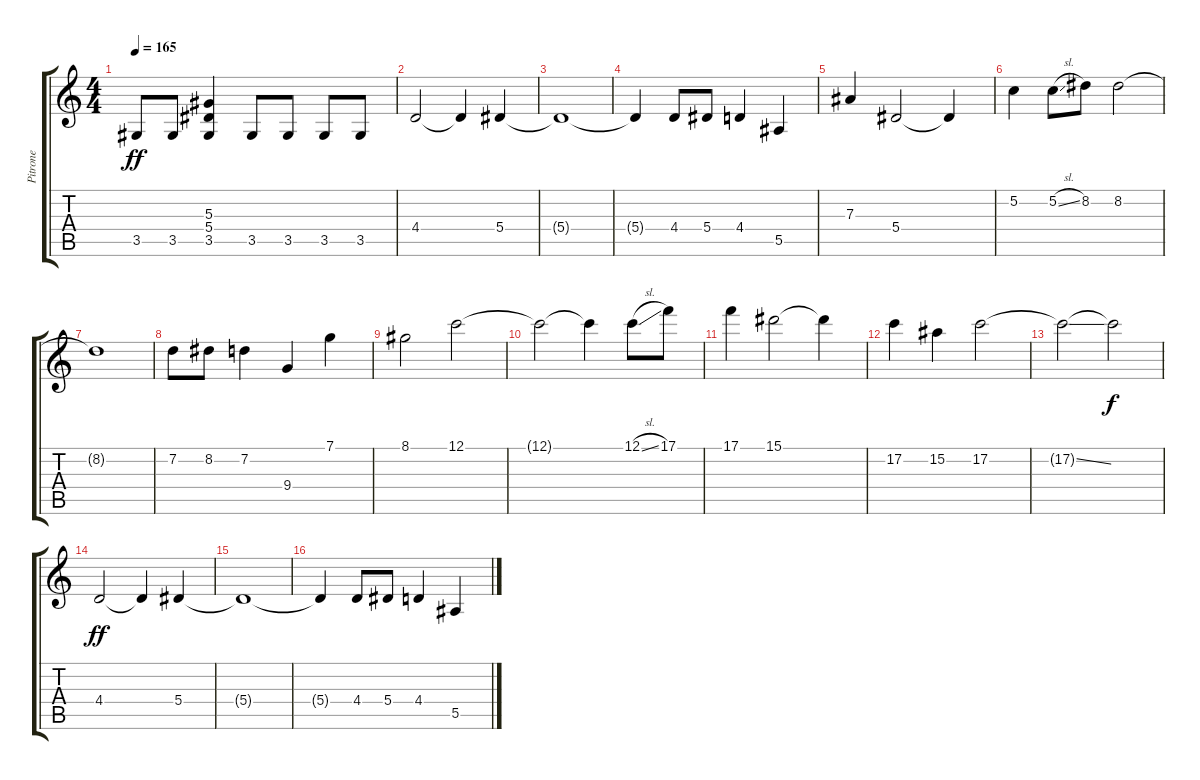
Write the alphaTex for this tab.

\track ("Pitrone" "Pitrone") {instrument distortionguitar}
\staff {score tabs}
\tuning (C4 G3 Eb3 Bb2 F2 C2) {hide}
\ts (4 4)
\tempo 165
\clef g2
\ks c
3.5.8{dy ff} 3.5.8 (5.3 5.4 3.5).4 3.5.8 3.5.8 3.5.8 3.5.8 |
4.4.2 4.4{t}.4 5.4.4 |
5.4{t}.1 |
5.4{t}.4 4.4.8 5.4.8 4.4.4 5.5.4 |
7.3.4 5.4.2 5.4{t}.4 |
5.2.4 5.2{sl}.8 8.2.8 8.2.2 |
8.2{t}.1 |
7.2.8 8.2.8 7.2.4 9.4.4 7.1.4 |
8.1.2 12.1.2 |
12.1{t}.2 12.1{t}.4 12.1{sl}.8 17.1.8 |
17.1.4 15.1.2 15.1{t}.4 |
17.2.4 15.2.4 17.2.2 |
17.2{ss t}.2 17.2{t}.2{dy f} |
4.4.2{dy ff} 4.4{t}.4 5.4.4 |
5.4{t}.1 |
5.4{t}.4 4.4.8 5.4.8 4.4.4 5.5.4
